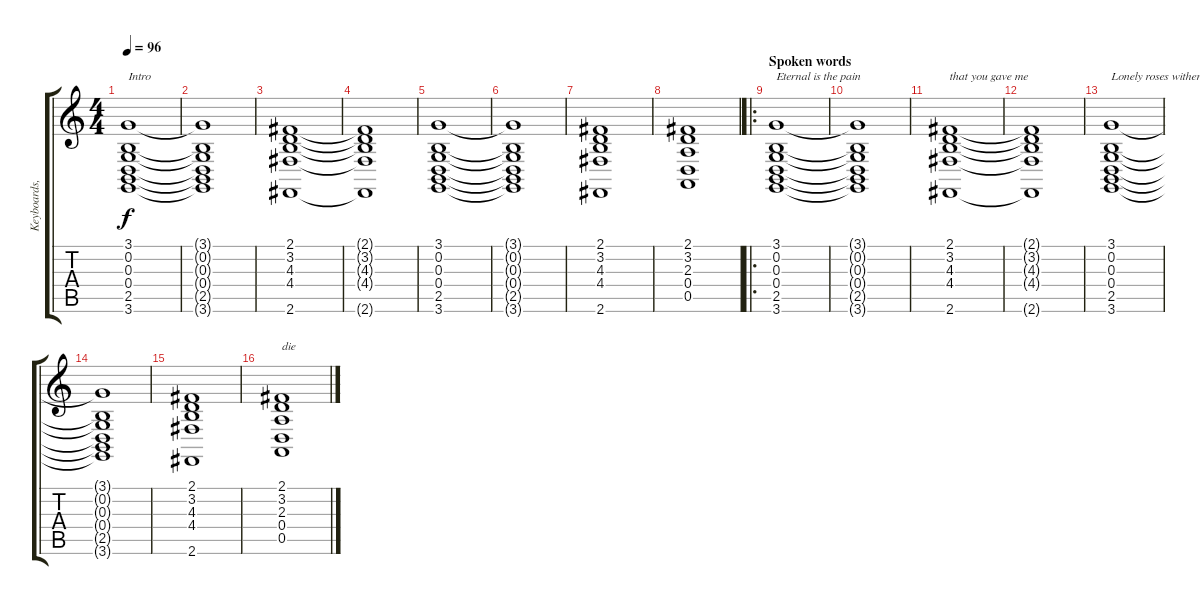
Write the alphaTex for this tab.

\track ("Keyboards, atmosphere" "Keyboards,") {instrument stringensemble2}
\staff {score tabs}
\tuning (E4 B3 G3 D3 A2 E2) {hide}
\ts (4 4)
\tempo 96
\clef g2
\ks c
(3.1 0.2 0.3 0.4 2.5 3.6).1{txt "Intro" dy f instrument stringensemble2} |
(3.1{t} 0.2{t} 0.3{t} 0.4{t} 2.5{t} 3.6{t}).1 |
(2.1 3.2 4.3 4.4 2.6).1 |
(2.1{t} 3.2{t} 4.3{t} 4.4{t} 2.6{t}).1 |
(3.1 0.2 0.3 0.4 2.5 3.6).1 |
(3.1{t} 0.2{t} 0.3{t} 0.4{t} 2.5{t} 3.6{t}).1 |
(2.1 3.2 4.3 4.4 2.6).1 |
(2.1 3.2 2.3 0.4 0.5).1 |
\ro
\section ("" "Spoken words")
(3.1 0.2 0.3 0.4 2.5 3.6).1{txt "Eternal is the pain"} |
(3.1{t} 0.2{t} 0.3{t} 0.4{t} 2.5{t} 3.6{t}).1 |
(2.1 3.2 4.3 4.4 2.6).1{txt "that you gave me"} |
(2.1{t} 3.2{t} 4.3{t} 4.4{t} 2.6{t}).1 |
(3.1 0.2 0.3 0.4 2.5 3.6).1{txt "Lonely roses wither and..."} |
(3.1{t} 0.2{t} 0.3{t} 0.4{t} 2.5{t} 3.6{t}).1 |
(2.1 3.2 4.3 4.4 2.6).1 |
(2.1 3.2 2.3 0.4 0.5).1{txt "die"}
